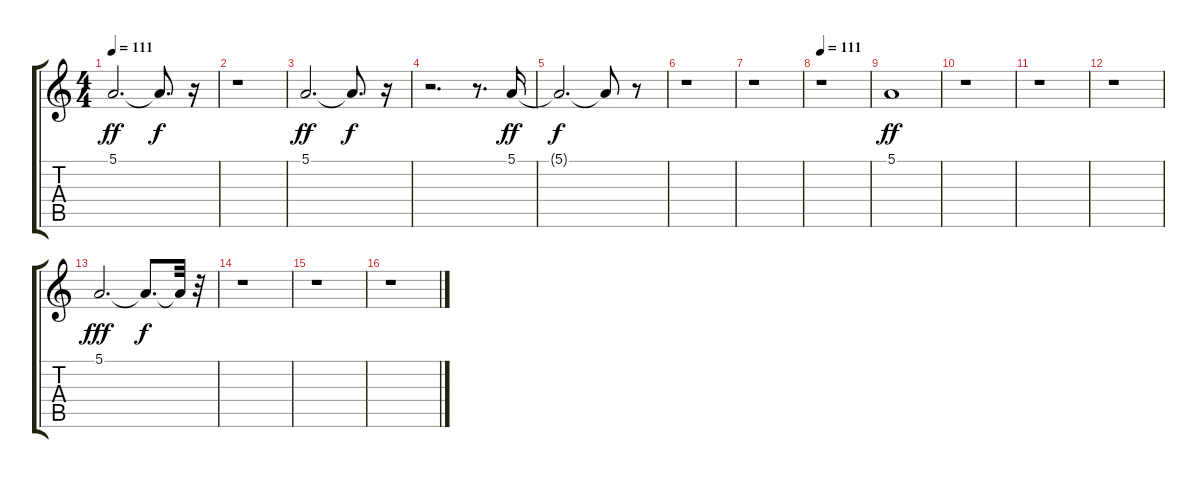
\track "" {instrument synthstrings1}
\staff {score tabs}
\tuning (E4 B3 G3 D3 A2 E2) {hide}
\ts (4 4)
\tempo 111
\clef g2
\ks c
5.1.2{d dy ff} 5.1{t}.8{d dy f} r.16 |
r.1 |
5.1.2{d dy ff} 5.1{t}.8{d dy f} r.16 |
r.2{d} r.8{d} 5.1.16{dy ff} |
5.1{t}.2{d dy f} 5.1{t}.8 r.8 |
r.1 |
r.1 |
\tempo 111
r.1 |
5.1.1{dy ff} |
r.1 |
r.1 |
r.1 |
5.1.2{d dy fff} 5.1{t}.8{d dy f} 5.1{t}.32 r.32 |
r.1 |
r.1 |
r.1
